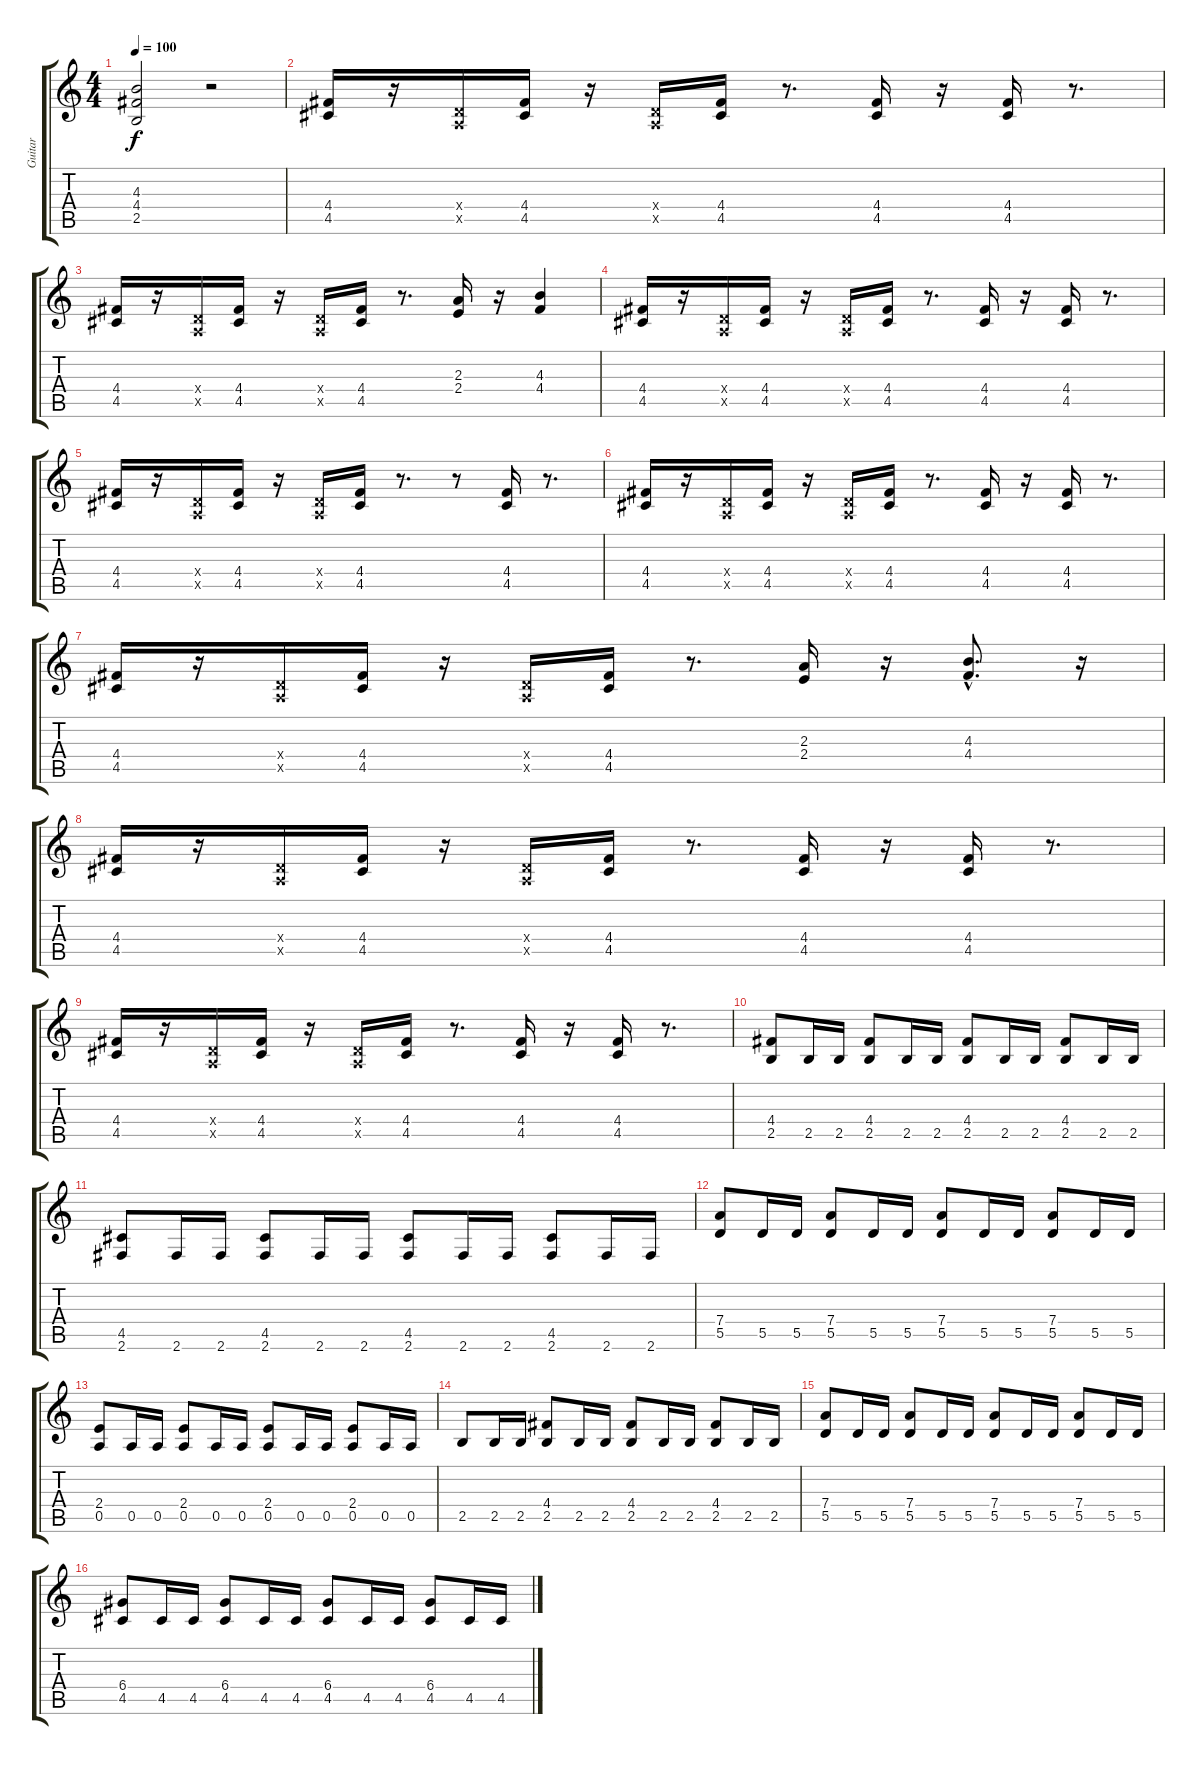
\track ("Guitar" "Guitar") {instrument distortionguitar}
\staff {score tabs}
\tuning (E4 B3 G3 D3 A2 E2) {hide}
\ts (4 4)
\tempo 100
\clef g2
\ks c
(4.3 4.4 2.5).2{dy f} r.2 |
(4.4 4.5).16 r.16 (0.4{x} 0.5{x}).16 (4.4 4.5).16 r.16 (0.4{x} 0.5{x}).16 (4.4 4.5).16 r.8{d} (4.4 4.5).16 r.16 (4.4 4.5).16 r.8{d} |
(4.4 4.5).16 r.16 (0.4{x} 0.5{x}).16 (4.4 4.5).16 r.16 (0.4{x} 0.5{x}).16 (4.4 4.5).16 r.8{d} (2.3 2.4).16 r.16 (4.3 4.4).4 |
(4.4 4.5).16 r.16 (0.4{x} 0.5{x}).16 (4.4 4.5).16 r.16 (0.4{x} 0.5{x}).16 (4.4 4.5).16 r.8{d} (4.4 4.5).16 r.16 (4.4 4.5).16 r.8{d} |
(4.4 4.5).16 r.16 (0.4{x} 0.5{x}).16 (4.4 4.5).16 r.16 (0.4{x} 0.5{x}).16 (4.4 4.5).16 r.8{d} r.8 (4.4 4.5).16 r.8{d} |
(4.4 4.5).16 r.16 (0.4{x} 0.5{x}).16 (4.4 4.5).16 r.16 (0.4{x} 0.5{x}).16 (4.4 4.5).16 r.8{d} (4.4 4.5).16 r.16 (4.4 4.5).16 r.8{d} |
(4.4 4.5).16 r.16 (0.4{x} 0.5{x}).16 (4.4 4.5).16 r.16 (0.4{x} 0.5{x}).16 (4.4 4.5).16 r.8{d} (2.3 2.4).16 r.16 (4.3{hac} 4.4{hac}).8{d} r.16 |
(4.4 4.5).16 r.16 (0.4{x} 0.5{x}).16 (4.4 4.5).16 r.16 (0.4{x} 0.5{x}).16 (4.4 4.5).16 r.8{d} (4.4 4.5).16 r.16 (4.4 4.5).16 r.8{d} |
(4.4 4.5).16 r.16 (0.4{x} 0.5{x}).16 (4.4 4.5).16 r.16 (0.4{x} 0.5{x}).16 (4.4 4.5).16 r.8{d} (4.4 4.5).16 r.16 (4.4 4.5).16 r.8{d} |
(4.4 2.5).8 2.5.16 2.5.16 (4.4 2.5).8 2.5.16 2.5.16 (4.4 2.5).8 2.5.16 2.5.16 (4.4 2.5).8 2.5.16 2.5.16 |
(4.5 2.6).8 2.6.16 2.6.16 (4.5 2.6).8 2.6.16 2.6.16 (4.5 2.6).8 2.6.16 2.6.16 (4.5 2.6).8 2.6.16 2.6.16 |
(7.4 5.5).8 5.5.16 5.5.16 (7.4 5.5).8 5.5.16 5.5.16 (7.4 5.5).8 5.5.16 5.5.16 (7.4 5.5).8 5.5.16 5.5.16 |
(2.4 0.5).8 0.5.16 0.5.16 (2.4 0.5).8 0.5.16 0.5.16 (2.4 0.5).8 0.5.16 0.5.16 (2.4 0.5).8 0.5.16 0.5.16 |
2.5.8 2.5.16 2.5.16 (4.4 2.5).8 2.5.16 2.5.16 (4.4 2.5).8 2.5.16 2.5.16 (4.4 2.5).8 2.5.16 2.5.16 |
(7.4 5.5).8 5.5.16 5.5.16 (7.4 5.5).8 5.5.16 5.5.16 (7.4 5.5).8 5.5.16 5.5.16 (7.4 5.5).8 5.5.16 5.5.16 |
(6.4 4.5).8 4.5.16 4.5.16 (6.4 4.5).8 4.5.16 4.5.16 (6.4 4.5).8 4.5.16 4.5.16 (6.4 4.5).8 4.5.16 4.5.16
